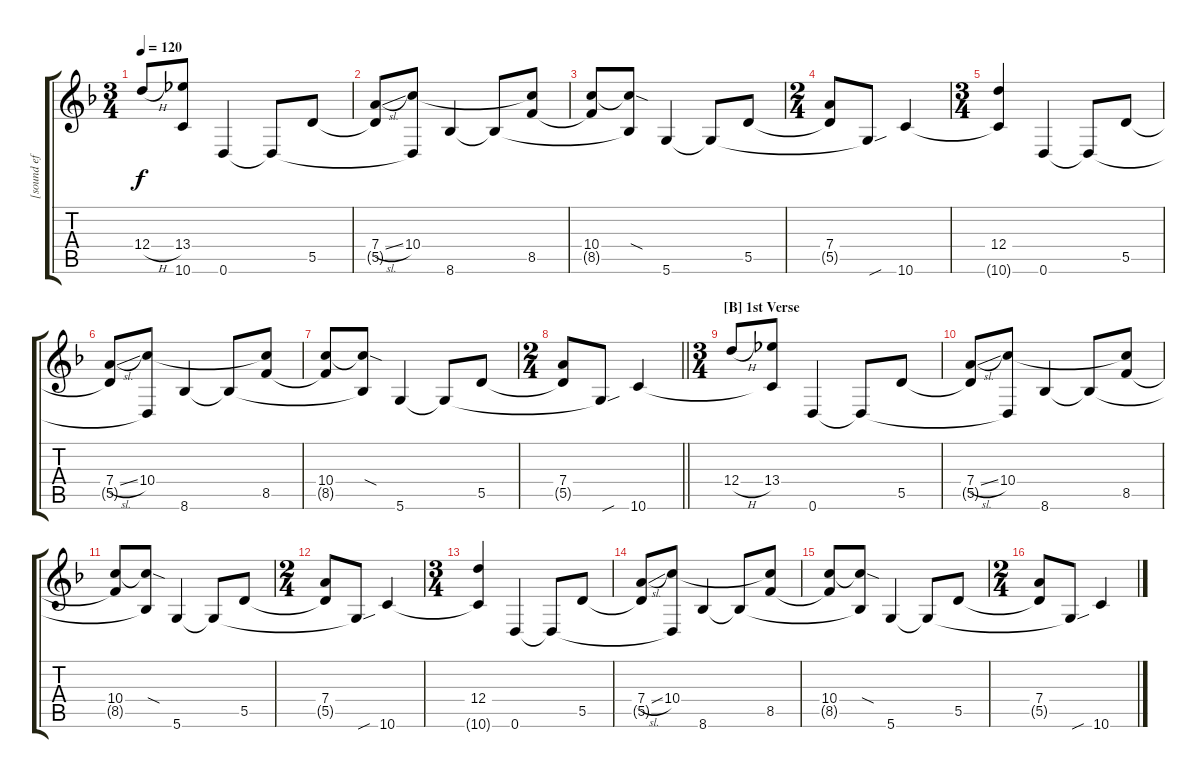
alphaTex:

\track (" [sound effects]" " [sound ef") {instrument electricguitarclean}
\staff {score tabs}
\tuning (E4 B3 G3 D3 A2 D2) {hide}
\ts (3 4)
\tempo 120
\clef g2
\ks dminor
12.4{h}.8{dy f} (13.4 10.6{t}).8 0.6.4 0.6{t}.8 5.5.8 |
(7.4{sl} 5.5{t}).8 (10.4 0.6{t}).8 8.6.4 8.6{t}.8 (10.4{t} 8.5).8 |
(10.4 8.5{t}).8 (10.4{sod t} 8.6{t}).8 5.6.4 5.6{t}.8 5.5.8 |
\ts (2 4)
(7.4 5.5{t}).8 5.6{sou t}.8 10.6.4 |
\ts (3 4)
(12.4 10.6{t}).4 0.6.4 0.6{t}.8 5.5.8 |
(7.4{sl} 5.5{t}).8 (10.4 0.6{t}).8 8.6.4 8.6{t}.8 (10.4{t} 8.5).8 |
(10.4 8.5{t}).8 (10.4{sod t} 8.6{t}).8 5.6.4 5.6{t}.8 5.5.8 |
\ts (2 4)
\barLineRight lightlight
(7.4 5.5{t}).8 5.6{sou t}.8 10.6.4 |
\ts (3 4)
\section ("" "[B] 1st Verse")
12.4{h}.8 (13.4 10.6{t}).8 0.6.4 0.6{t}.8 5.5.8 |
(7.4{sl} 5.5{t}).8 (10.4 0.6{t}).8 8.6.4 8.6{t}.8 (10.4{t} 8.5).8 |
(10.4 8.5{t}).8 (10.4{sod t} 8.6{t}).8 5.6.4 5.6{t}.8 5.5.8 |
\ts (2 4)
(7.4 5.5{t}).8 5.6{sou t}.8 10.6.4 |
\ts (3 4)
(12.4 10.6{t}).4 0.6.4 0.6{t}.8 5.5.8 |
(7.4{sl} 5.5{t}).8 (10.4 0.6{t}).8 8.6.4 8.6{t}.8 (10.4{t} 8.5).8 |
(10.4 8.5{t}).8 (10.4{sod t} 8.6{t}).8 5.6.4 5.6{t}.8 5.5.8 |
\ts (2 4)
(7.4 5.5{t}).8 5.6{sou t}.8 10.6.4
